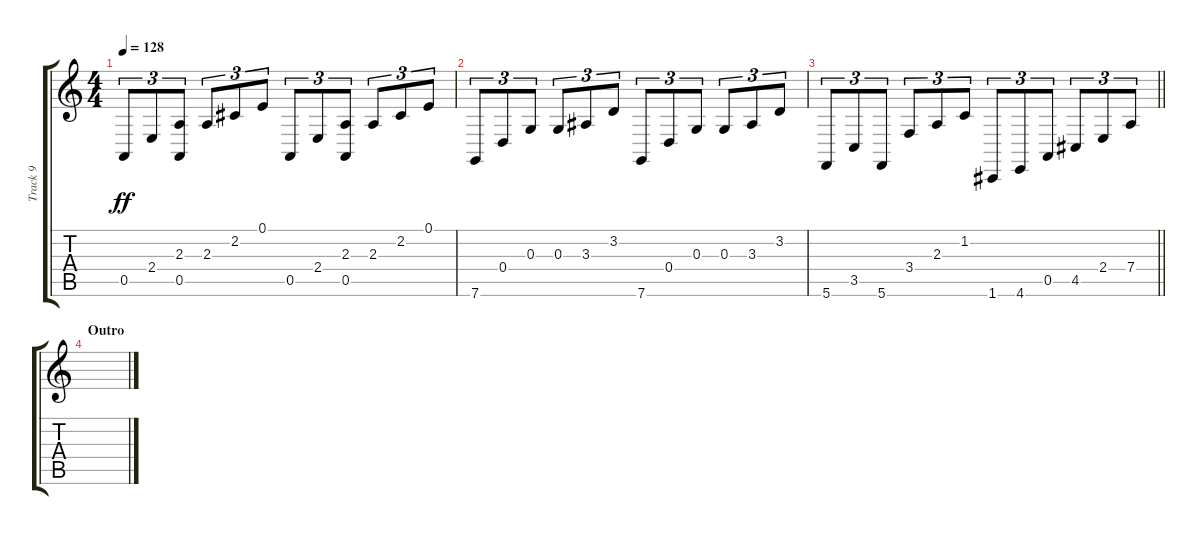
\track ("Track 9" "Track 9") {instrument lead1square}
\staff {score tabs}
\tuning (E4 B3 G3 D3 A2 C2) {hide}
\ts (4 4)
\tempo 128
\clef g2
\ks c
0.5.8{tu (3 2) dy ff} 2.4.8{tu (3 2)} (2.3 0.5).8{tu (3 2)} 2.3.8{tu (3 2)} 2.2.8{tu (3 2)} 0.1.8{tu (3 2)} 0.5.8{tu (3 2)} 2.4.8{tu (3 2)} (2.3 0.5).8{tu (3 2)} 2.3.8{tu (3 2)} 2.2.8{tu (3 2)} 0.1.8{tu (3 2)} |
7.6.8{tu (3 2)} 0.4.8{tu (3 2)} 0.3.8{tu (3 2)} 0.3.8{tu (3 2)} 3.3.8{tu (3 2)} 3.2.8{tu (3 2)} 7.6.8{tu (3 2)} 0.4.8{tu (3 2)} 0.3.8{tu (3 2)} 0.3.8{tu (3 2)} 3.3.8{tu (3 2)} 3.2.8{tu (3 2)} |
\barLineRight lightlight
5.6.8{tu (3 2)} 3.5.8{tu (3 2)} 5.6.8{tu (3 2)} 3.4.8{tu (3 2)} 2.3.8{tu (3 2)} 1.2.8{tu (3 2)} 1.6.8{tu (3 2)} 4.6.8{tu (3 2)} 0.5.8{tu (3 2)} 4.5.8{tu (3 2)} 2.4.8{tu (3 2)} 7.4.8{tu (3 2)} |
\section ("" "Outro")
